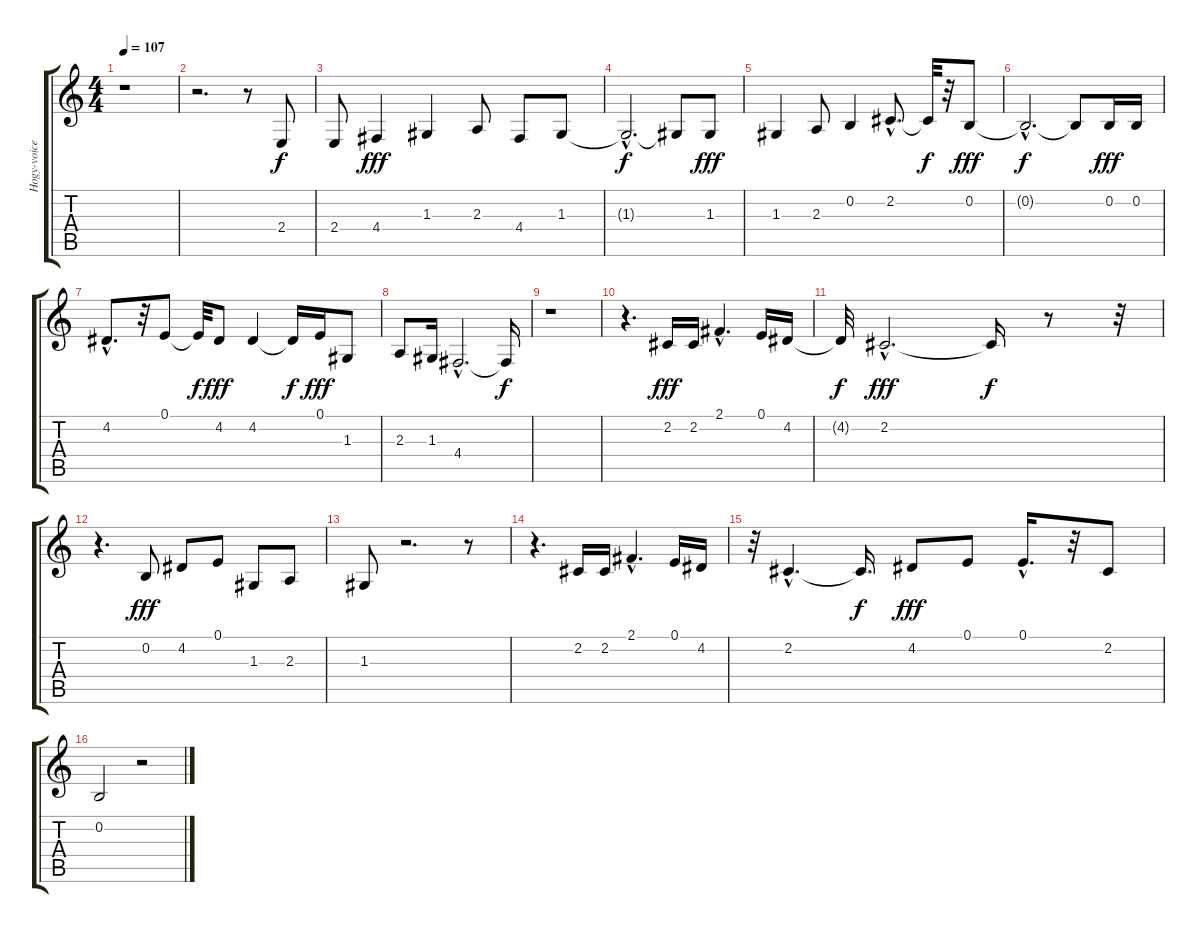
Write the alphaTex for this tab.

\track ("Hogy-voice" "Hogy-voice") {instrument acousticgrandpiano}
\staff {score tabs}
\tuning (E4 B3 G3 D3 A2 E2) {hide}
\ts (4 4)
\tempo 107
\clef g2
\ks c
r.1{dy f} |
r.2{d} r.8 2.4.8 |
2.4.8 4.4.4{dy fff} 1.3.4 2.3.8 4.4.8 1.3.8 |
1.3{hac t}.2{d dy f} 1.3{t}.8 1.3.8{dy fff} |
1.3.4 2.3.8 0.2.4 2.2{hac}.8{d} 2.2{t}.32{dy f} r.32 0.2.8{dy fff} |
0.2{hac t}.2{d dy f} 0.2{t}.8 0.2.16{dy fff} 0.2.16 |
4.2{hac}.8{d} r.32 0.1.8 0.1{t}.32{dy f} 4.2.8{dy fff} 4.2.4 4.2{t}.16{dy f} 0.1.16{dy fff} 1.3.8 |
2.3.8 1.3.16 4.4{hac}.2{d} 4.4{t}.16{dy f} |
r.1 |
r.4{d} 2.2.16{dy fff} 2.2.16 2.1{hac}.4{d} 0.1.16 4.2.16 |
4.2{t}.32{dy f} 2.2{hac}.2{d dy fff} 2.2{t}.16{dy f} r.8 r.32 |
r.4{d} 0.2.8{dy fff} 4.2.8 0.1.8 1.3.8 2.3.8 |
1.3.8 r.2{d} r.8 |
r.4{d} 2.2.16 2.2.16 2.1{hac}.4{d} 0.1.16 4.2.16 |
r.32 2.2{hac}.4{d} 2.2{t}.16{d dy f} 4.2.8{dy fff} 0.1.8 0.1{hac}.16{d} r.32 2.2.8 |
0.2.2 r.2
